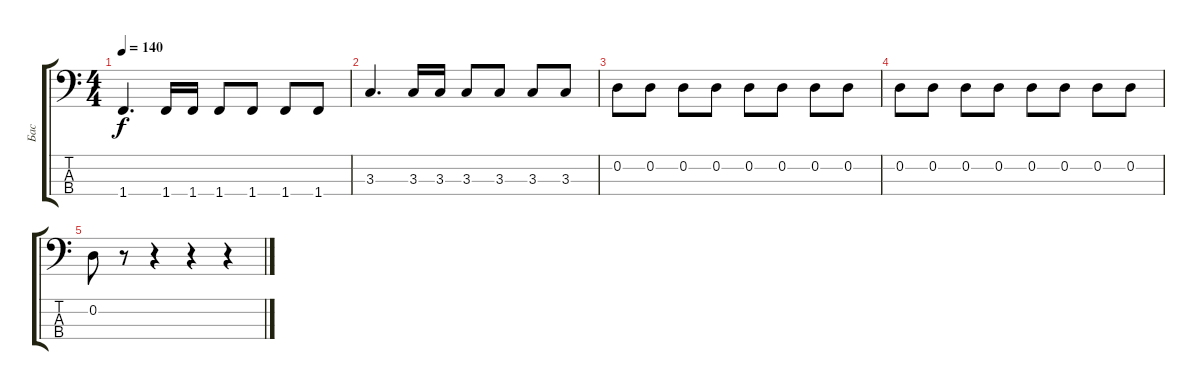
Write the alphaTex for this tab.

\track ("Бас" "Бас") {instrument slapbass2}
\staff {score tabs}
\tuning (G2 D2 A1 E1) {hide}
\ts (4 4)
\tempo 140
\clef f4
\ks c
1.4.4{d dy f} 1.4.16 1.4.16 1.4.8 1.4.8 1.4.8 1.4.8 |
3.3.4{d} 3.3.16 3.3.16 3.3.8 3.3.8 3.3.8 3.3.8 |
0.2.8 0.2.8 0.2.8 0.2.8 0.2.8 0.2.8 0.2.8 0.2.8 |
0.2.8 0.2.8 0.2.8 0.2.8 0.2.8 0.2.8 0.2.8 0.2.8 |
0.2.8 r.8 r.4 r.4 r.4
